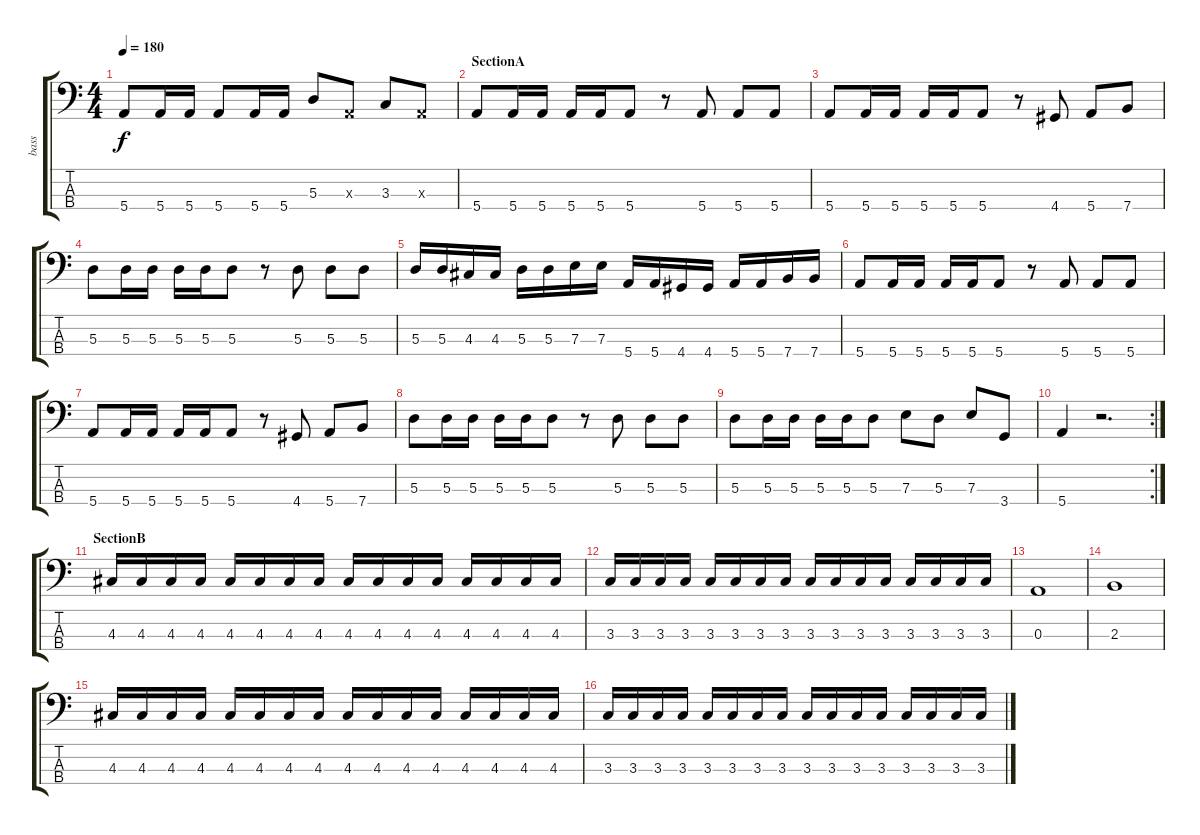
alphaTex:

\track ("bass" "bass") {instrument electricbasspick}
\staff {score tabs}
\tuning (G2 D2 A1 E1) {hide}
\ts (4 4)
\tempo 180
\clef f4
\ks c
5.4.8{dy f} 5.4.16 5.4.16 5.4.8 5.4.16 5.4.16 5.3.8 0.3{x}.8 3.3.8 0.3{x}.8 |
\section ("" "SectionA")
5.4.8 5.4.16 5.4.16 5.4.16 5.4.16 5.4.8 r.8 5.4.8 5.4.8 5.4.8 |
5.4.8 5.4.16 5.4.16 5.4.16 5.4.16 5.4.8 r.8 4.4.8 5.4.8 7.4.8 |
5.3.8 5.3.16 5.3.16 5.3.16 5.3.16 5.3.8 r.8 5.3.8 5.3.8 5.3.8 |
5.3.16 5.3.16 4.3.16 4.3.16 5.3.16 5.3.16 7.3.16 7.3.16 5.4.16 5.4.16 4.4.16 4.4.16 5.4.16 5.4.16 7.4.16 7.4.16 |
5.4.8 5.4.16 5.4.16 5.4.16 5.4.16 5.4.8 r.8 5.4.8 5.4.8 5.4.8 |
5.4.8 5.4.16 5.4.16 5.4.16 5.4.16 5.4.8 r.8 4.4.8 5.4.8 7.4.8 |
5.3.8 5.3.16 5.3.16 5.3.16 5.3.16 5.3.8 r.8 5.3.8 5.3.8 5.3.8 |
5.3.8 5.3.16 5.3.16 5.3.16 5.3.16 5.3.8 7.3.8 5.3.8 7.3.8 3.4.8 |
\rc 2
5.4.4 r.2{d} |
\section ("" "SectionB")
4.3.16 4.3.16 4.3.16 4.3.16 4.3.16 4.3.16 4.3.16 4.3.16 4.3.16 4.3.16 4.3.16 4.3.16 4.3.16 4.3.16 4.3.16 4.3.16 |
3.3.16 3.3.16 3.3.16 3.3.16 3.3.16 3.3.16 3.3.16 3.3.16 3.3.16 3.3.16 3.3.16 3.3.16 3.3.16 3.3.16 3.3.16 3.3.16 |
0.3.1 |
2.3.1 |
4.3.16 4.3.16 4.3.16 4.3.16 4.3.16 4.3.16 4.3.16 4.3.16 4.3.16 4.3.16 4.3.16 4.3.16 4.3.16 4.3.16 4.3.16 4.3.16 |
3.3.16 3.3.16 3.3.16 3.3.16 3.3.16 3.3.16 3.3.16 3.3.16 3.3.16 3.3.16 3.3.16 3.3.16 3.3.16 3.3.16 3.3.16 3.3.16
